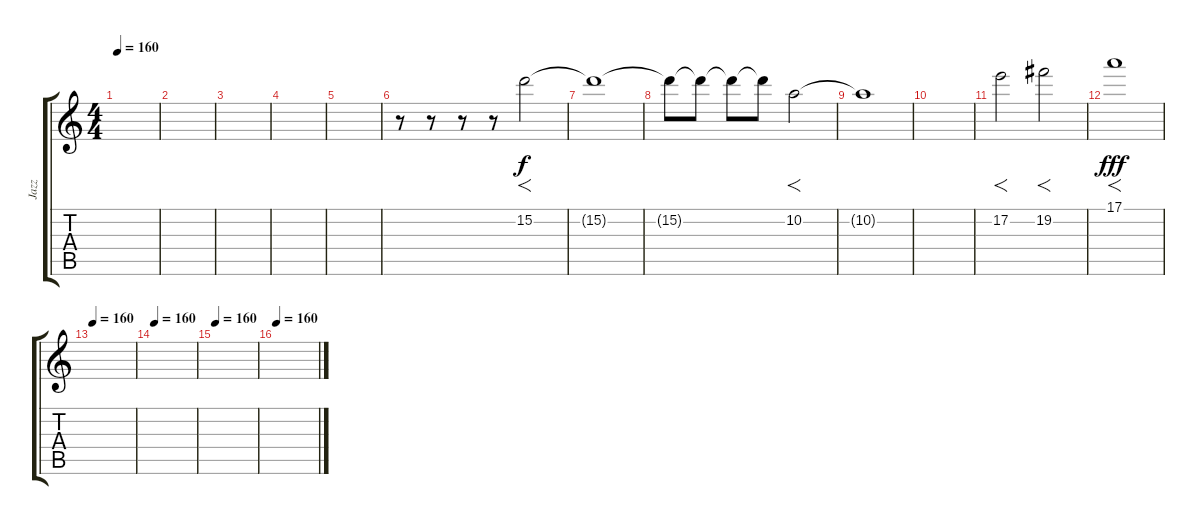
\track ("Jazz" "Jazz") {instrument electricguitarjazz}
\staff {score tabs}
\tuning (E4 B3 G3 D3 A2 E2) {hide}
\ts (4 4)
\tempo 160
\clef g2
\ks c
|
|
|
|
|
r.8 r.8 r.8 r.8 15.2.2{f dy f} |
15.2{t}.1 |
15.2{t}.8 15.2{t}.8 15.2{t}.8 15.2{t}.8 10.2.2{f} |
10.2{t}.1 |
|
17.2.2{f} 19.2.2{f} |
17.1.1{f dy fff} |
\tempo 160
|
\tempo 160
|
\tempo 160
|
\tempo 160
